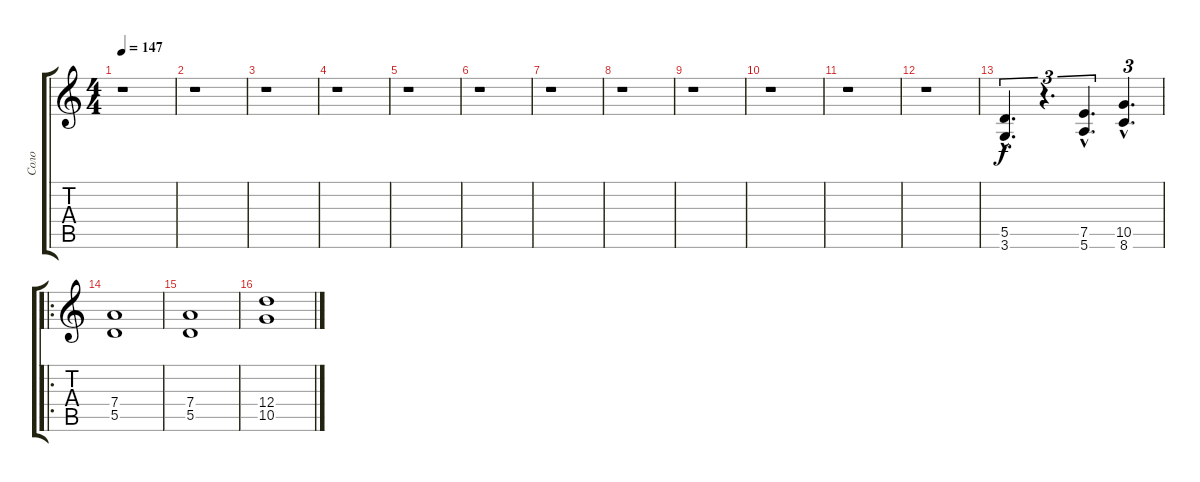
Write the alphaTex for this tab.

\track ("Соло" "Соло") {instrument distortionguitar}
\staff {score tabs}
\tuning (E4 B3 G3 D3 A2 E2) {hide}
\ts (4 4)
\tempo 147
\clef g2
\ks c
r.1{dy f} |
r.1 |
r.1 |
r.1 |
r.1 |
r.1 |
r.1 |
r.1 |
r.1 |
r.1 |
r.1 |
r.1 |
(5.5{hac} 3.6{hac}).4{d tu (3 2)} r.4{d tu (3 2)} (7.5{hac} 5.6{hac}).4{d tu (3 2)} (10.5{hac} 8.6{hac}).4{d tu (3 2)} |
\ro
(7.4 5.5).1 |
(7.4 5.5).1 |
(12.4 10.5).1
